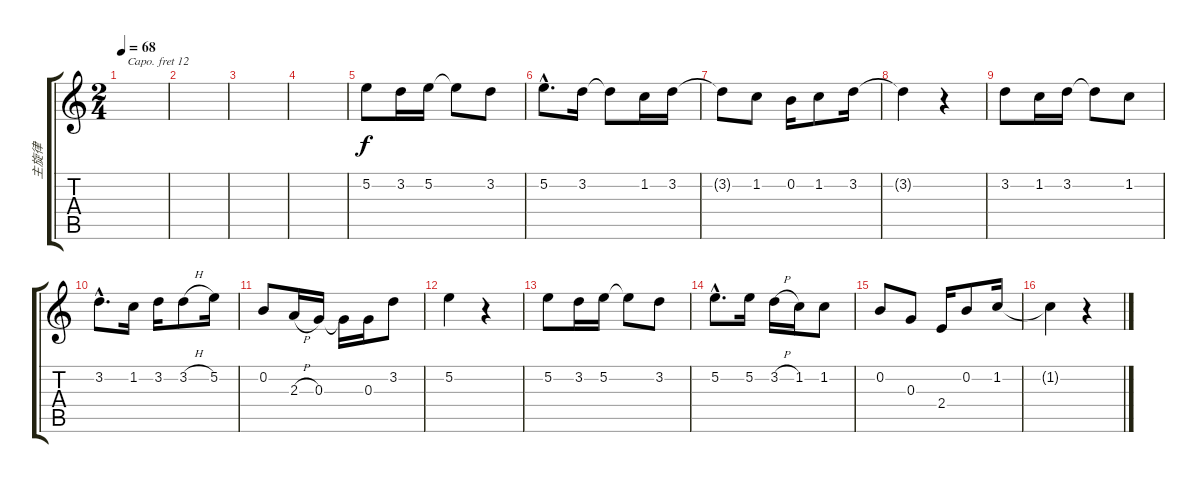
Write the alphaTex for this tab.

\track ("主旋律" "主旋律") {instrument acousticgrandpiano}
\staff {score tabs}
\capo 12
\tuning (E4 B3 G3 D3 A2 E2) {hide}
\ts (2 4)
\tempo 68
\clef g2
\ks c
|
|
|
|
5.2.8 3.2.16 5.2.16 5.2{t}.8 3.2.8 |
5.2{hac}.8{d} 3.2.16 3.2{t}.8 1.2.16 3.2.16 |
3.2{t}.8 1.2.8 0.2.16 1.2.8 3.2.16 |
3.2{t}.4 r.4 |
3.2.8 1.2.16 3.2.16 3.2{t}.8 1.2.8 |
3.2{hac}.8{d} 1.2.16 3.2.16 3.2{h}.8 5.2.16 |
0.2.8 2.3{h}.16 0.3.16 0.3{t}.16 0.3.16 3.2.8 |
5.2.4 r.4 |
5.2.8 3.2.16 5.2.16 5.2{t}.8 3.2.8 |
5.2{hac}.8{d} 5.2.16 3.2{h}.16 1.2.16 1.2.8 |
0.2.8 0.3.8 2.4.16 0.2.8 1.2.16 |
1.2{t}.4 r.4
